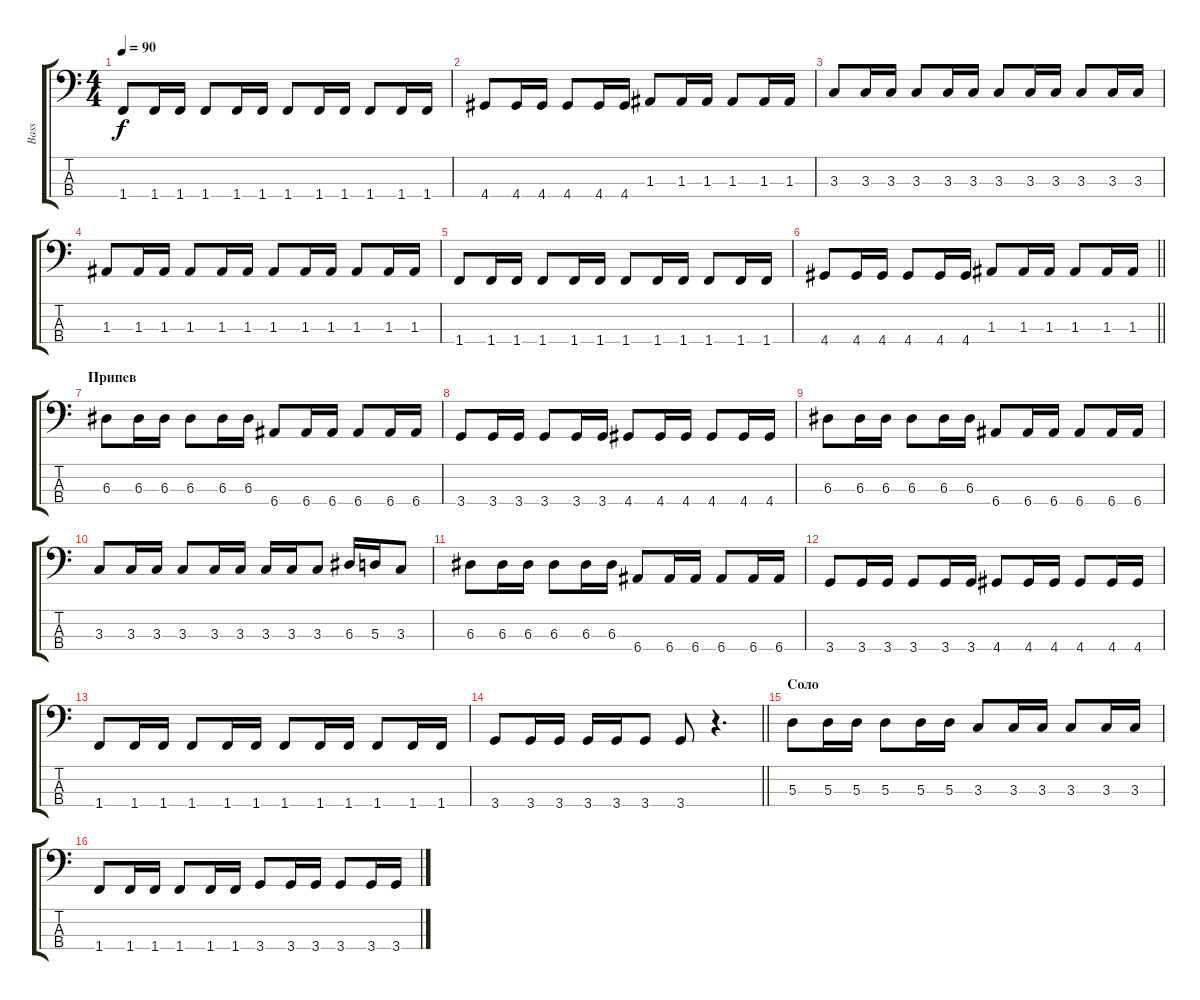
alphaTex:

\track ("Bass" "Bass") {instrument electricbassfinger}
\staff {score tabs}
\tuning (G2 D2 A1 E1) {hide}
\ts (4 4)
\tempo 90
\clef f4
\ks c
1.4.8{dy f} 1.4.16 1.4.16 1.4.8 1.4.16 1.4.16 1.4.8 1.4.16 1.4.16 1.4.8 1.4.16 1.4.16 |
4.4.8 4.4.16 4.4.16 4.4.8 4.4.16 4.4.16 1.3.8 1.3.16 1.3.16 1.3.8 1.3.16 1.3.16 |
3.3.8 3.3.16 3.3.16 3.3.8 3.3.16 3.3.16 3.3.8 3.3.16 3.3.16 3.3.8 3.3.16 3.3.16 |
1.3.8 1.3.16 1.3.16 1.3.8 1.3.16 1.3.16 1.3.8 1.3.16 1.3.16 1.3.8 1.3.16 1.3.16 |
1.4.8 1.4.16 1.4.16 1.4.8 1.4.16 1.4.16 1.4.8 1.4.16 1.4.16 1.4.8 1.4.16 1.4.16 |
\barLineRight lightlight
4.4.8 4.4.16 4.4.16 4.4.8 4.4.16 4.4.16 1.3.8 1.3.16 1.3.16 1.3.8 1.3.16 1.3.16 |
\section ("" "Припев")
6.3.8 6.3.16 6.3.16 6.3.8 6.3.16 6.3.16 6.4.8 6.4.16 6.4.16 6.4.8 6.4.16 6.4.16 |
3.4.8 3.4.16 3.4.16 3.4.8 3.4.16 3.4.16 4.4.8 4.4.16 4.4.16 4.4.8 4.4.16 4.4.16 |
6.3.8 6.3.16 6.3.16 6.3.8 6.3.16 6.3.16 6.4.8 6.4.16 6.4.16 6.4.8 6.4.16 6.4.16 |
3.3.8 3.3.16 3.3.16 3.3.8 3.3.16 3.3.16 3.3.16 3.3.16 3.3.8 6.3.16 5.3.16 3.3.8 |
6.3.8 6.3.16 6.3.16 6.3.8 6.3.16 6.3.16 6.4.8 6.4.16 6.4.16 6.4.8 6.4.16 6.4.16 |
3.4.8 3.4.16 3.4.16 3.4.8 3.4.16 3.4.16 4.4.8 4.4.16 4.4.16 4.4.8 4.4.16 4.4.16 |
1.4.8 1.4.16 1.4.16 1.4.8 1.4.16 1.4.16 1.4.8 1.4.16 1.4.16 1.4.8 1.4.16 1.4.16 |
\barLineRight lightlight
3.4.8 3.4.16 3.4.16 3.4.16 3.4.16 3.4.8 3.4.8 r.4{d} |
\section ("" "Соло")
5.3.8 5.3.16 5.3.16 5.3.8 5.3.16 5.3.16 3.3.8 3.3.16 3.3.16 3.3.8 3.3.16 3.3.16 |
1.4.8 1.4.16 1.4.16 1.4.8 1.4.16 1.4.16 3.4.8 3.4.16 3.4.16 3.4.8 3.4.16 3.4.16
